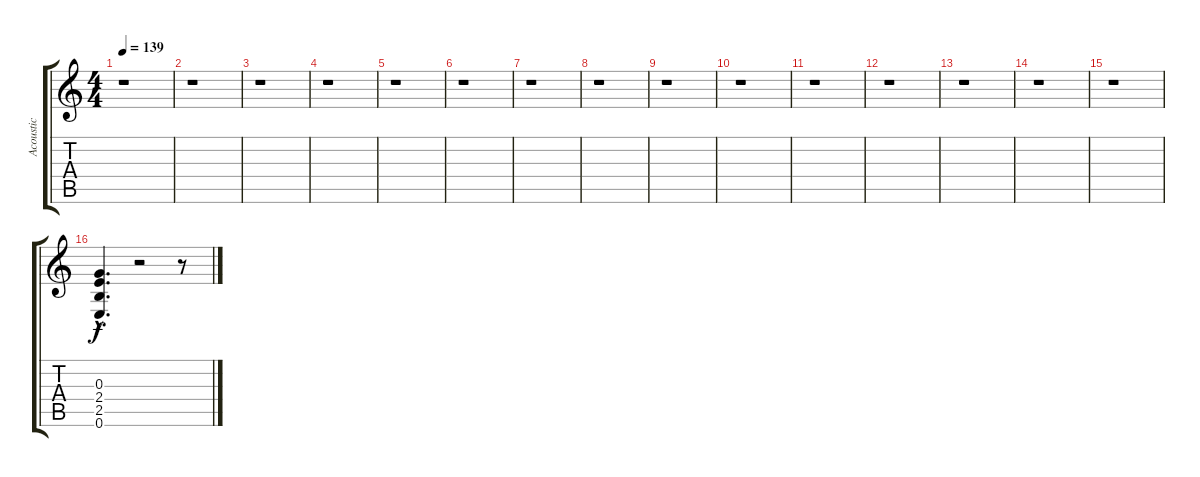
\track ("Acoustic" "Acoustic") {instrument acousticguitarsteel}
\staff {score tabs}
\tuning (E4 B3 G3 D3 A2 E2) {hide}
\ts (4 4)
\tempo 139
\clef g2
\ks c
r.1{dy f} |
r.1 |
r.1 |
r.1 |
r.1 |
r.1 |
r.1 |
r.1 |
r.1 |
r.1 |
r.1 |
r.1 |
r.1 |
r.1 |
r.1 |
(0.3{hac} 2.4{hac} 2.5{hac} 0.6{hac}).4{d} r.2 r.8
